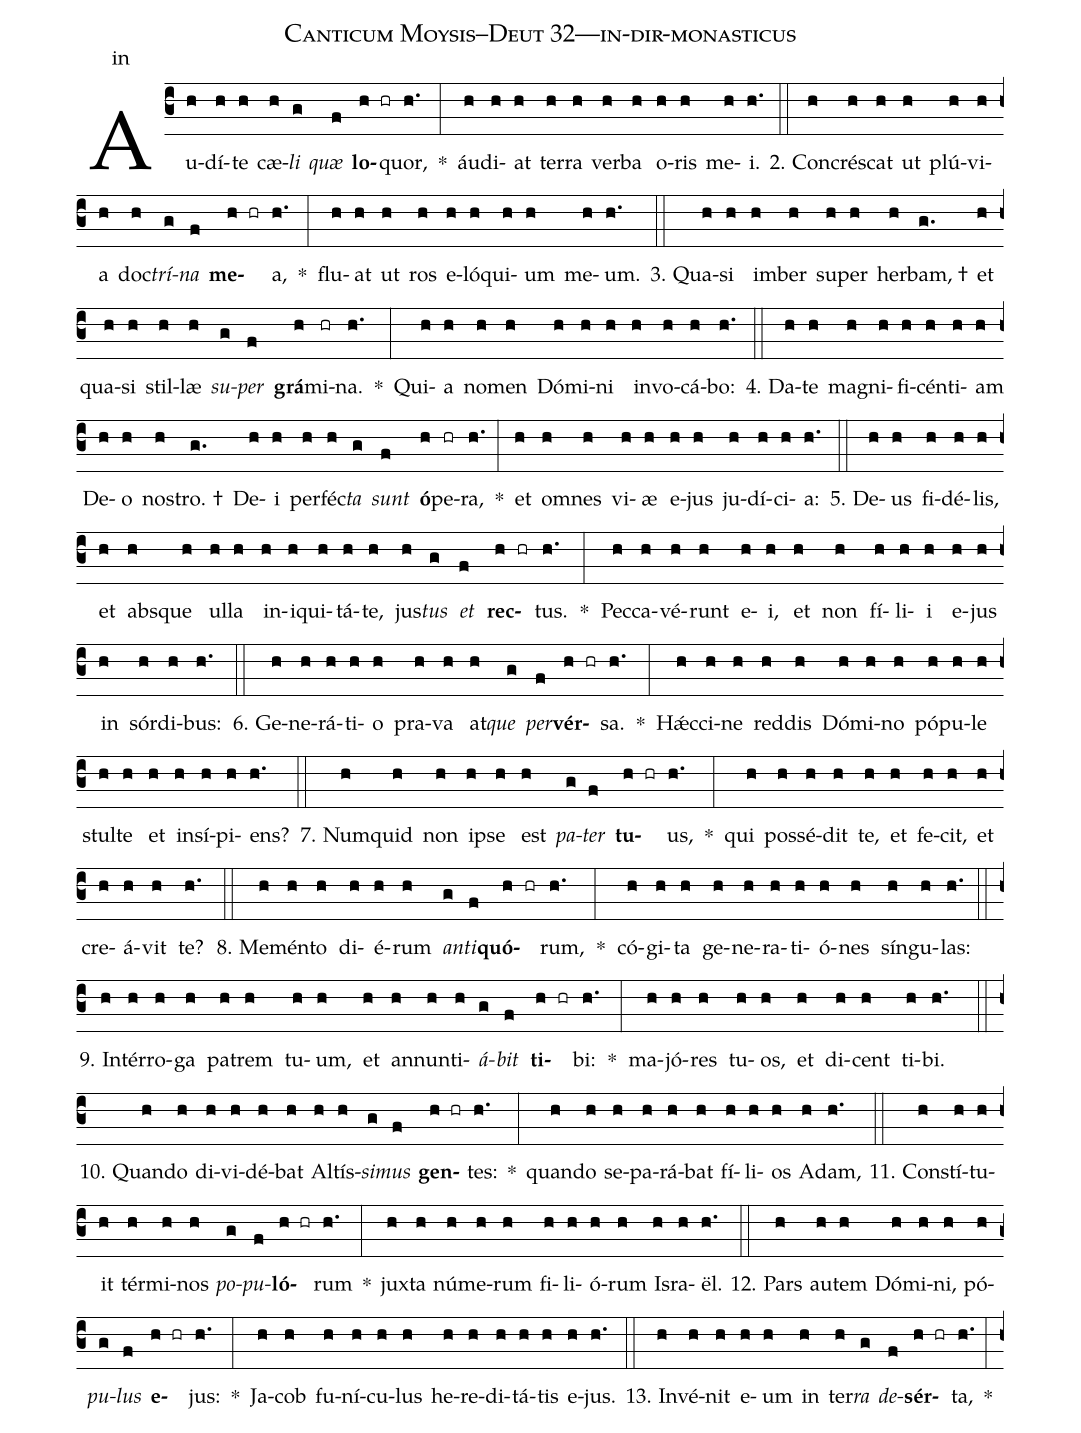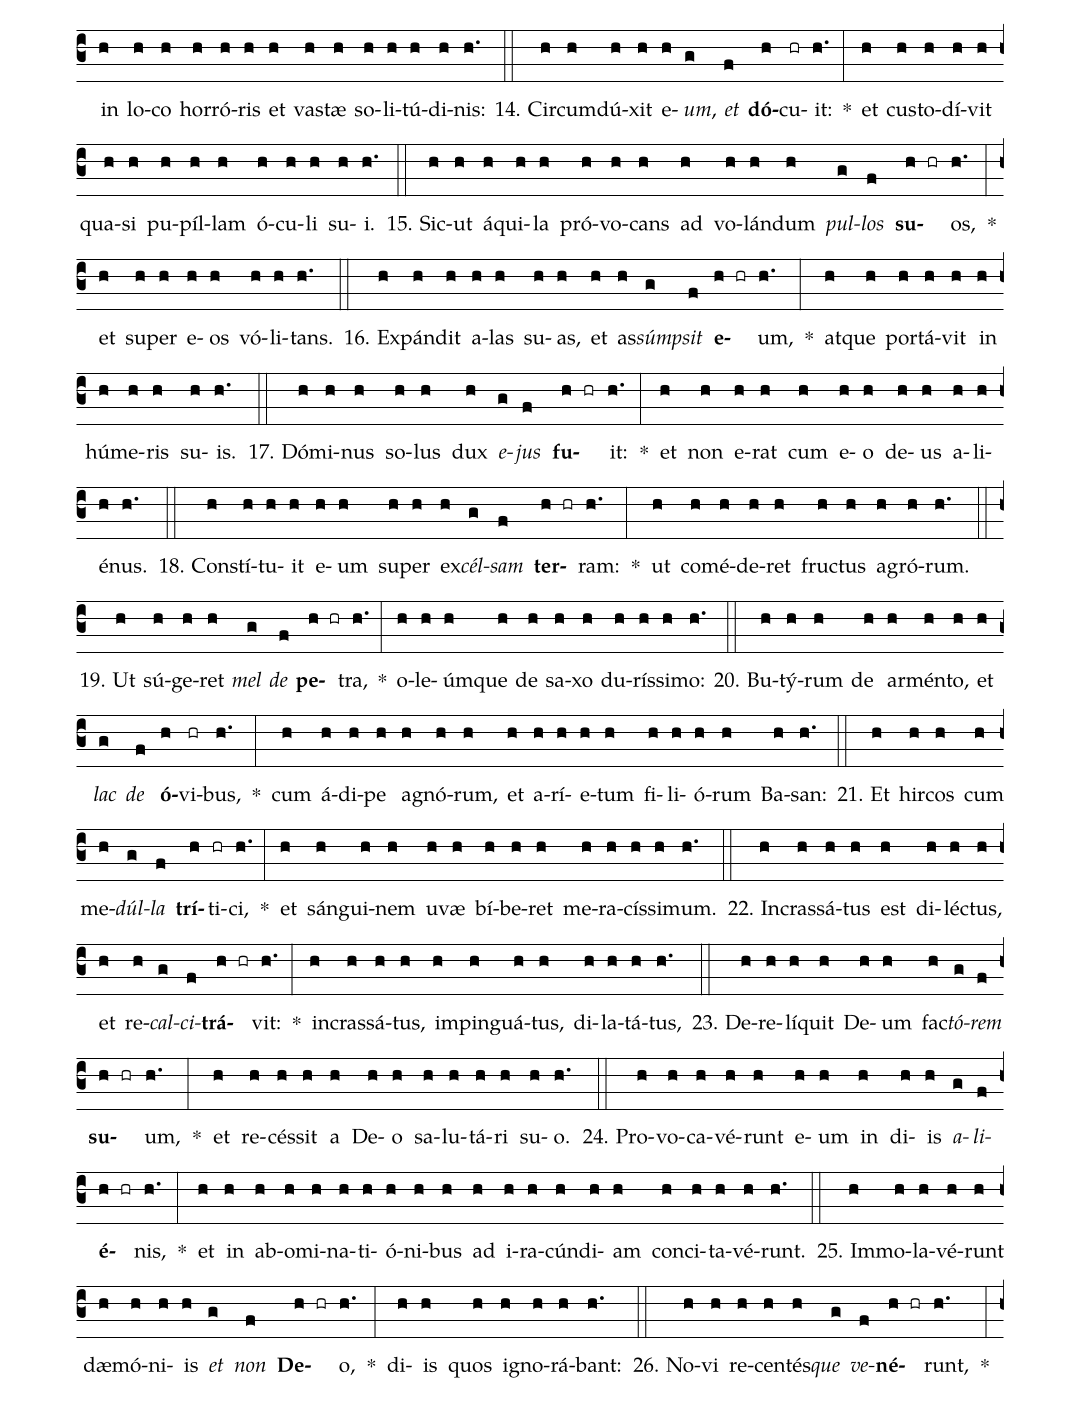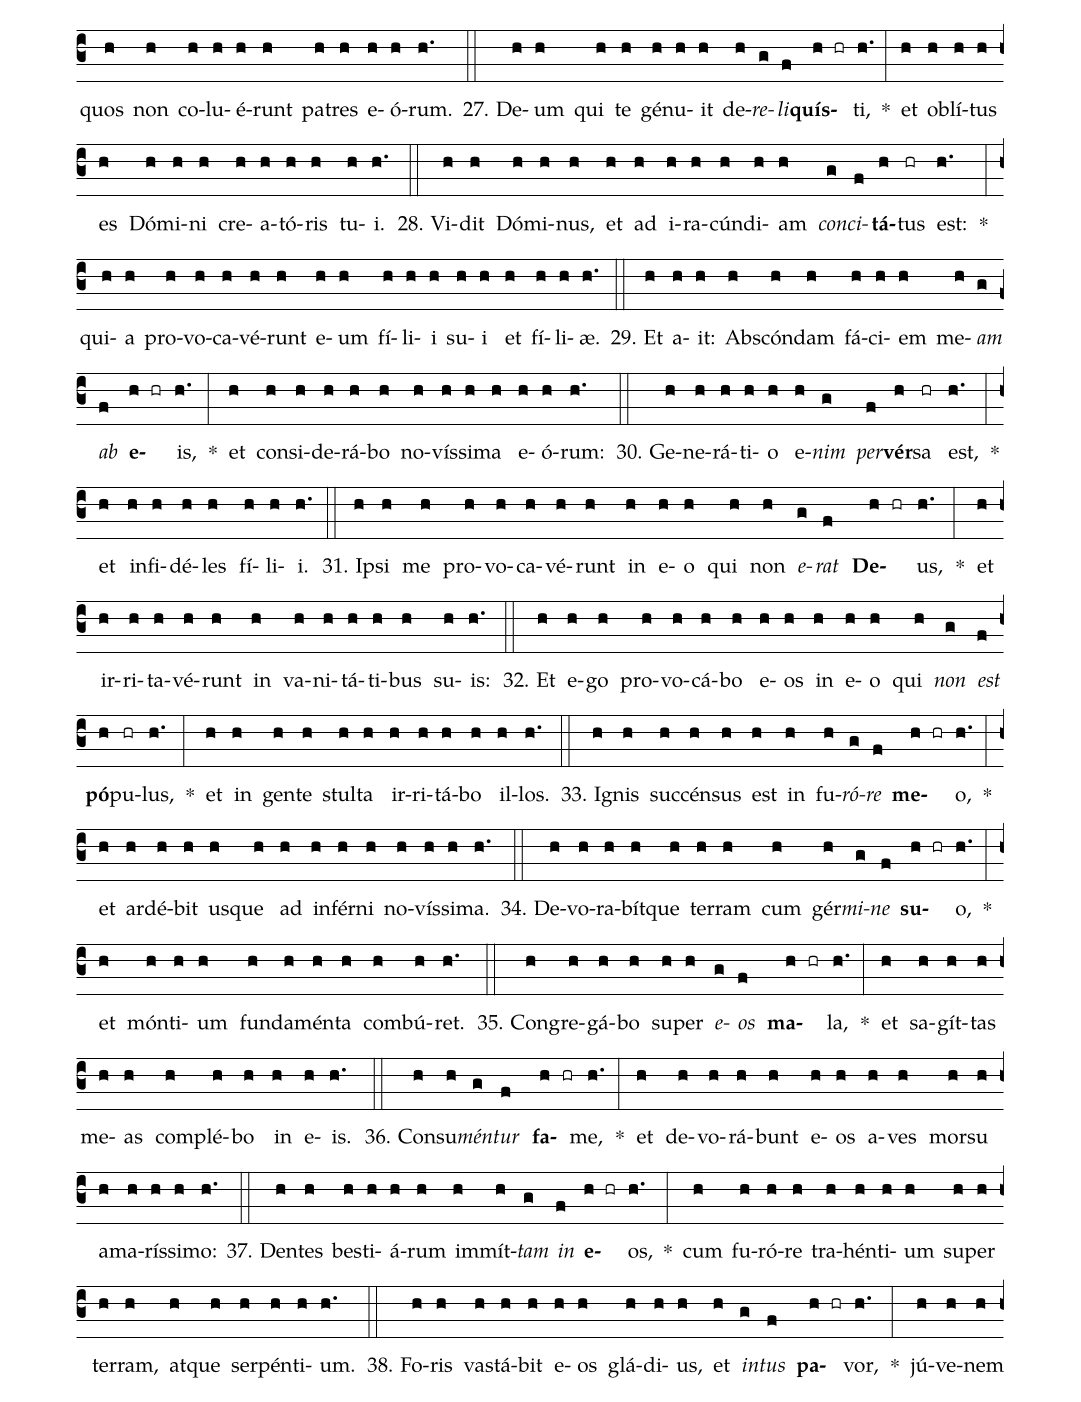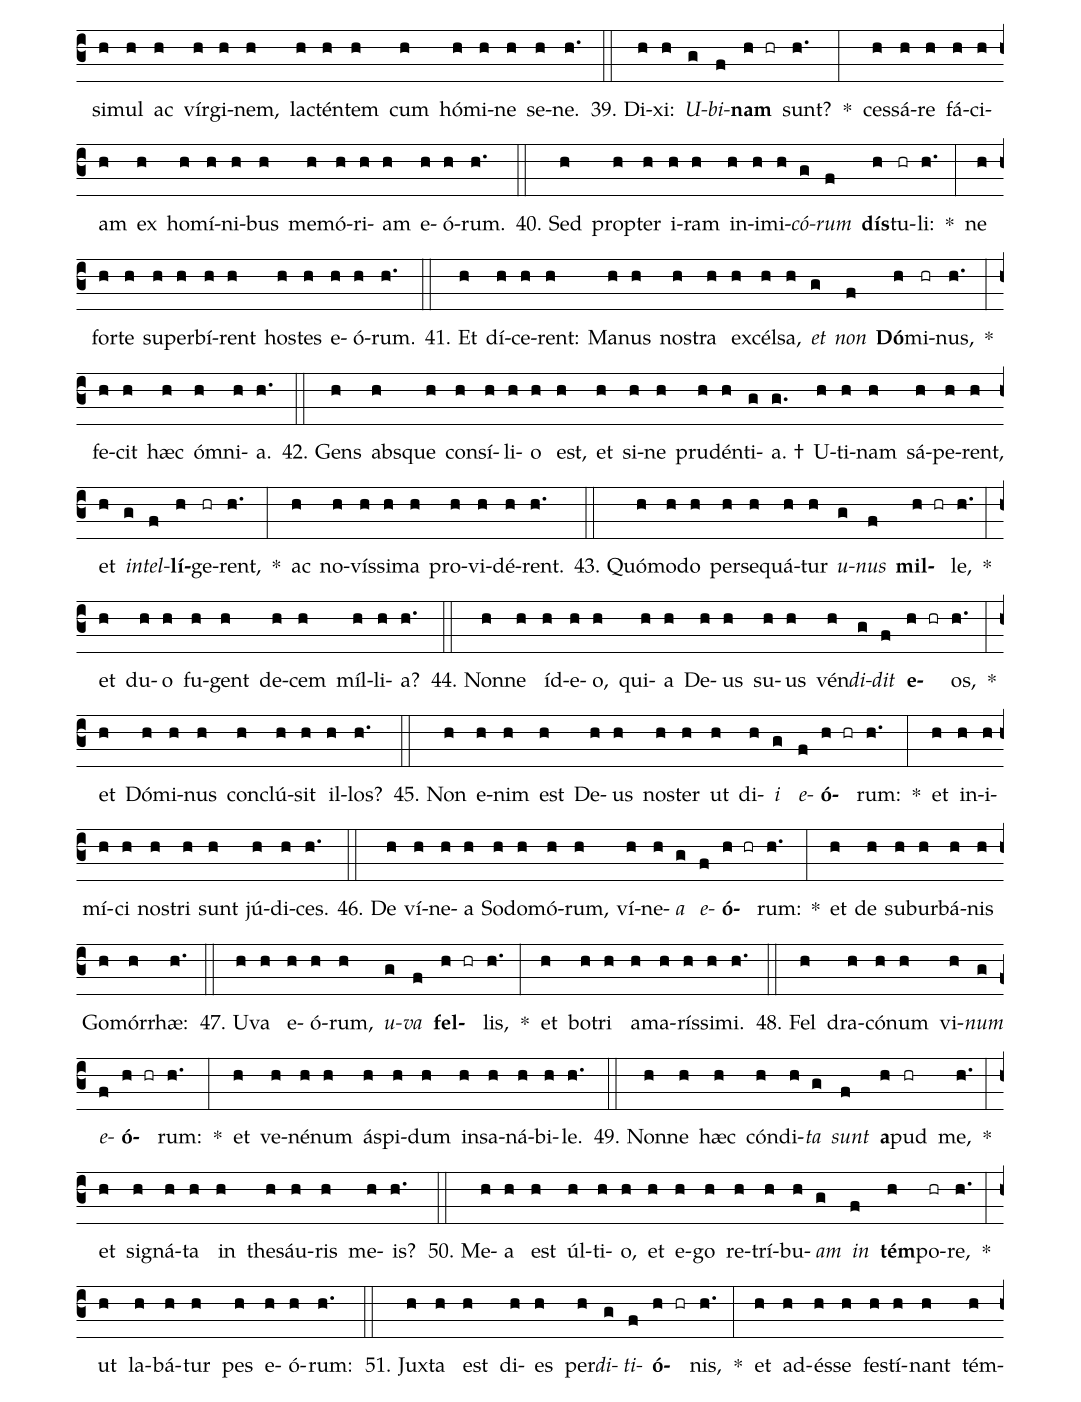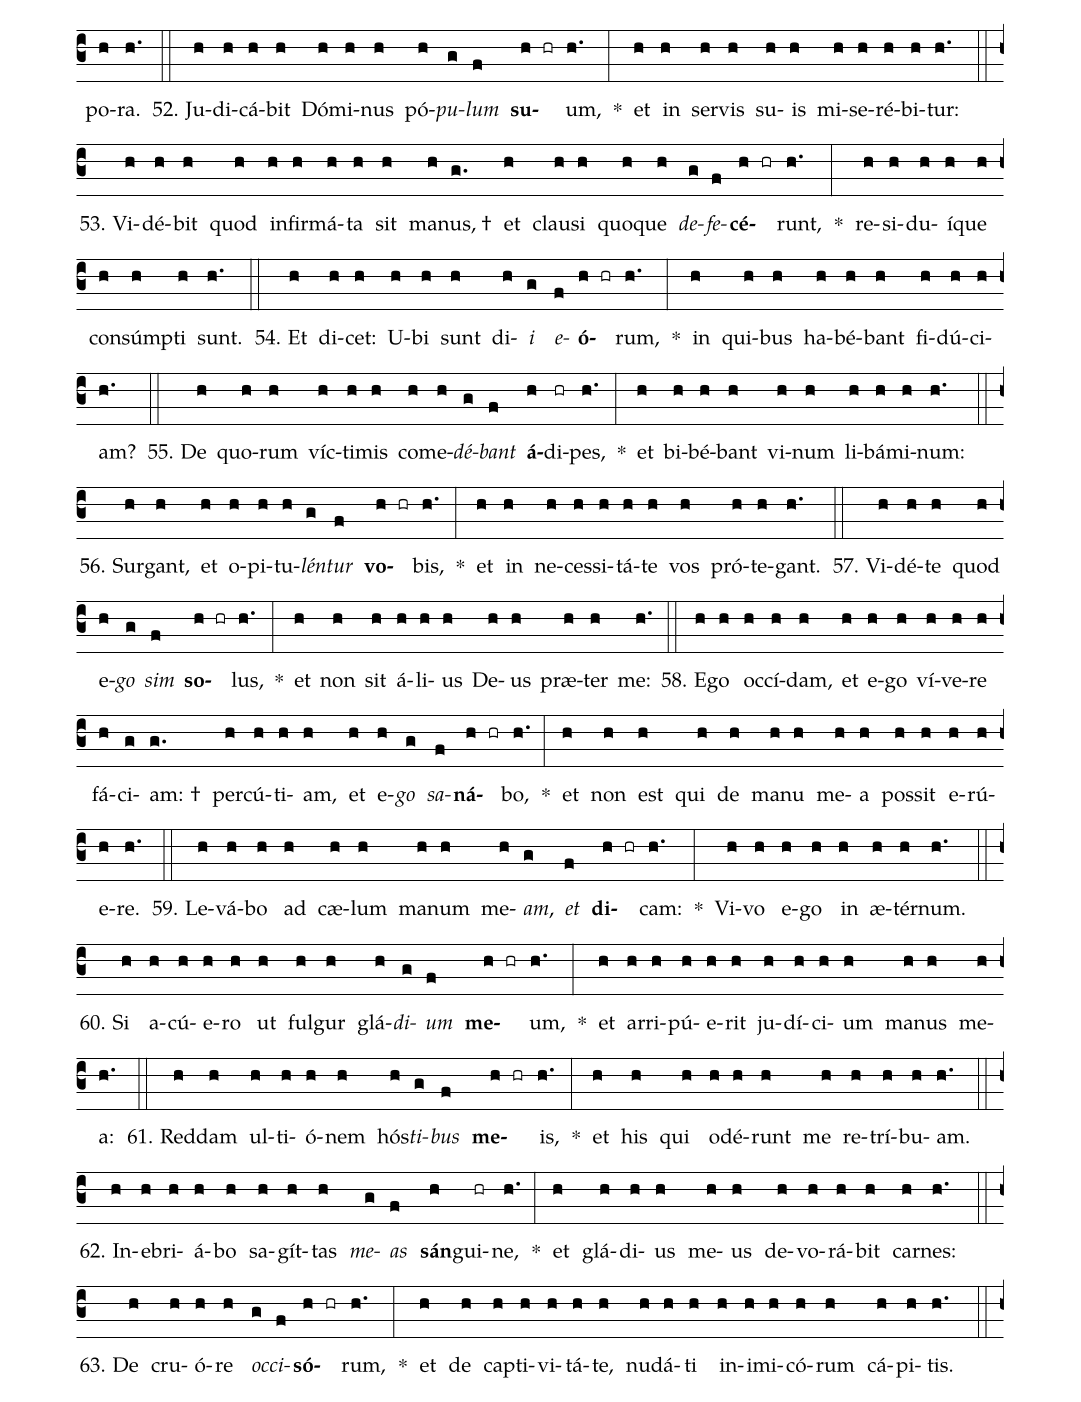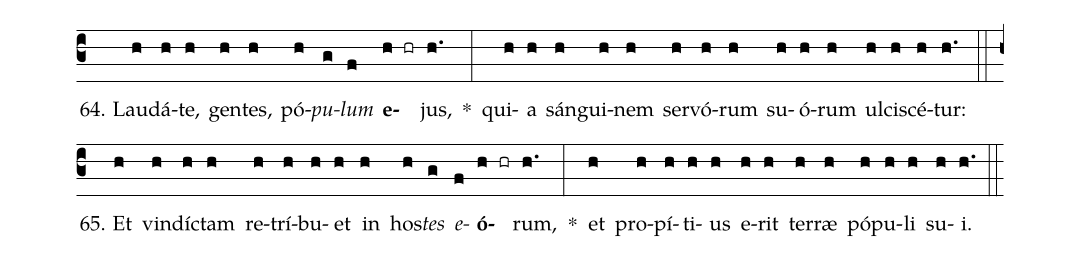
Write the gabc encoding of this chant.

name: Canticum Moysis--Deut 32---in-dir-monasticus;
annotation: in;
%%
(c3)Au(h)dí(h)te(h) cæ(h)<i>li</i>(g) <i>quæ</i>(f) <b>lo</b>(h hr)quor,(h.) *(:) áu(h)di(h)at(h) ter(h)ra(h) ver(h)ba(h) o(h)ris(h) me(h)i.(h.) (::)
2. Con(h)crés(h)cat(h) ut(h) plú(h)vi(h)a(h) doc(h)<i>trí</i>(g)<i>na</i>(f) <b>me</b>(h hr)a,(h.) *(:) flu(h)at(h) ut(h) ros(h) e(h)ló(h)qui(h)um(h) me(h)um.(h.) (::)
3. Qua(h)si(h) im(h)ber(h) su(h)per(h) her(h)bam, †(g.) et(h) qua(h)si(h) stil(h)læ(h) <i>su</i>(g)<i>per</i>(f) <b>grá</b>(h)mi(hr)na.(h.) *(:) Qui(h)a(h) no(h)men(h) Dó(h)mi(h)ni(h) in(h)vo(h)cá(h)bo:(h.) (::)
4. Da(h)te(h) ma(h)gni(h)fi(h)cén(h)ti(h)am(h) De(h)o(h) nos(h)tro. †(g.) De(h)i(h) per(h)féc(h)<i>ta</i>(g) <i>sunt</i>(f) <b>ó</b>(h)pe(hr)ra,(h.) *(:) et(h) om(h)nes(h) vi(h)æ(h) e(h)jus(h) ju(h)dí(h)ci(h)a:(h.) (::)
5. De(h)us(h) fi(h)dé(h)lis,(h) et(h) abs(h)que(h) ul(h)la(h) in(h)i(h)qui(h)tá(h)te,(h) jus(h)<i>tus</i>(g) <i>et</i>(f) <b>rec</b>(h hr)tus.(h.) *(:) Pec(h)ca(h)vé(h)runt(h) e(h)i,(h) et(h) non(h) fí(h)li(h)i(h) e(h)jus(h) in(h) sór(h)di(h)bus:(h.) (::)
6. Ge(h)ne(h)rá(h)ti(h)o(h) pra(h)va(h) at(h)<i>que</i>(g) <i>per</i>(f)<b>vér</b>(h hr)sa.(h.) *(:) Hǽc(h)ci(h)ne(h) red(h)dis(h) Dó(h)mi(h)no(h) pó(h)pu(h)le(h) stul(h)te(h) et(h) in(h)sí(h)pi(h)ens?(h.) (::)
7. Num(h)quid(h) non(h) ip(h)se(h) est(h) <i>pa</i>(g)<i>ter</i>(f) <b>tu</b>(h hr)us,(h.) *(:) qui(h) pos(h)sé(h)dit(h) te,(h) et(h) fe(h)cit,(h) et(h) cre(h)á(h)vit(h) te?(h.) (::)
8. Me(h)mén(h)to(h) di(h)é(h)rum(h) <i>an</i>(g)<i>ti</i>(f)<b>quó</b>(h hr)rum,(h.) *(:) có(h)gi(h)ta(h) ge(h)ne(h)ra(h)ti(h)ó(h)nes(h) sín(h)gu(h)las:(h.) (::)
9. In(h)tér(h)ro(h)ga(h) pa(h)trem(h) tu(h)um,(h) et(h) an(h)nun(h)ti(h)<i>á</i>(g)<i>bit</i>(f) <b>ti</b>(h hr)bi:(h.) *(:) ma(h)jó(h)res(h) tu(h)os,(h) et(h) di(h)cent(h) ti(h)bi.(h.) (::)
10. Quan(h)do(h) di(h)vi(h)dé(h)bat(h) Al(h)tís(h)<i>si</i>(g)<i>mus</i>(f) <b>gen</b>(h hr)tes:(h.) *(:) quan(h)do(h) se(h)pa(h)rá(h)bat(h) fí(h)li(h)os(h) A(h)dam,(h.) (::)
11. Con(h)stí(h)tu(h)it(h) tér(h)mi(h)nos(h) <i>po</i>(g)<i>pu</i>(f)<b>ló</b>(h hr)rum(h.) *(:) jux(h)ta(h) nú(h)me(h)rum(h) fi(h)li(h)ó(h)rum(h) Is(h)ra(h)ël.(h.) (::)
12. Pars(h) au(h)tem(h) Dó(h)mi(h)ni,(h) pó(h)<i>pu</i>(g)<i>lus</i>(f) <b>e</b>(h hr)jus:(h.) *(:) Ja(h)cob(h) fu(h)ní(h)cu(h)lus(h) he(h)re(h)di(h)tá(h)tis(h) e(h)jus.(h.) (::)
13. In(h)vé(h)nit(h) e(h)um(h) in(h) ter(h)<i>ra</i>(g) <i>de</i>(f)<b>sér</b>(h hr)ta,(h.) *(:) in(h) lo(h)co(h) hor(h)ró(h)ris(h) et(h) vas(h)tæ(h) so(h)li(h)tú(h)di(h)nis:(h.) (::)
14. Cir(h)cum(h)dú(h)xit(h) e(h)<i>um</i>,(g) <i>et</i>(f) <b>dó</b>(h)cu(hr)it:(h.) *(:) et(h) cus(h)to(h)dí(h)vit(h) qua(h)si(h) pu(h)píl(h)lam(h) ó(h)cu(h)li(h) su(h)i.(h.) (::)
15. Sic(h)ut(h) á(h)qui(h)la(h) pró(h)vo(h)cans(h) ad(h) vo(h)lán(h)dum(h) <i>pul</i>(g)<i>los</i>(f) <b>su</b>(h hr)os,(h.) *(:) et(h) su(h)per(h) e(h)os(h) vó(h)li(h)tans.(h.) (::)
16. Ex(h)pán(h)dit(h) a(h)las(h) su(h)as,(h) et(h) as(h)<i>súmp</i>(g)<i>sit</i>(f) <b>e</b>(h hr)um,(h.) *(:) at(h)que(h) por(h)tá(h)vit(h) in(h) hú(h)me(h)ris(h) su(h)is.(h.) (::)
17. Dó(h)mi(h)nus(h) so(h)lus(h) dux(h) <i>e</i>(g)<i>jus</i>(f) <b>fu</b>(h hr)it:(h.) *(:) et(h) non(h) e(h)rat(h) cum(h) e(h)o(h) de(h)us(h) a(h)li(h)é(h)nus.(h.) (::)
18. Con(h)stí(h)tu(h)it(h) e(h)um(h) su(h)per(h) ex(h)<i>cél</i>(g)<i>sam</i>(f) <b>ter</b>(h hr)ram:(h.) *(:) ut(h) com(h)é(h)de(h)ret(h) fruc(h)tus(h) a(h)gró(h)rum.(h.) (::)
19. Ut(h) sú(h)ge(h)ret(h) <i>mel</i>(g) <i>de</i>(f) <b>pe</b>(h hr)tra,(h.) *(:) o(h)le(h)úm(h)que(h) de(h) sa(h)xo(h) du(h)rís(h)si(h)mo:(h.) (::)
20. Bu(h)tý(h)rum(h) de(h) ar(h)mén(h)to,(h) et(h) <i>lac</i>(g) <i>de</i>(f) <b>ó</b>(h)vi(hr)bus,(h.) *(:) cum(h) á(h)di(h)pe(h) a(h)gnó(h)rum,(h) et(h) a(h)rí(h)e(h)tum(h) fi(h)li(h)ó(h)rum(h) Ba(h)san:(h.) (::)
21. Et(h) hir(h)cos(h) cum(h) me(h)<i>dúl</i>(g)<i>la</i>(f) <b>trí</b>(h)ti(hr)ci,(h.) *(:) et(h) sán(h)gui(h)nem(h) u(h)væ(h) bí(h)be(h)ret(h) me(h)ra(h)cís(h)si(h)mum.(h.) (::)
22. In(h)cras(h)sá(h)tus(h) est(h) di(h)léc(h)tus,(h) et(h) re(h)<i>cal</i>(g)<i>ci</i>(f)<b>trá</b>(h hr)vit:(h.) *(:) in(h)cras(h)sá(h)tus,(h) im(h)pin(h)guá(h)tus,(h) di(h)la(h)tá(h)tus,(h.) (::)
23. De(h)re(h)lí(h)quit(h) De(h)um(h) fac(h)<i>tó</i>(g)<i>rem</i>(f) <b>su</b>(h hr)um,(h.) *(:) et(h) re(h)cés(h)sit(h) a(h) De(h)o(h) sa(h)lu(h)tá(h)ri(h) su(h)o.(h.) (::)
24. Pro(h)vo(h)ca(h)vé(h)runt(h) e(h)um(h) in(h) di(h)is(h) <i>a</i>(g)<i>li</i>(f)<b>é</b>(h hr)nis,(h.) *(:) et(h) in(h) ab(h)o(h)mi(h)na(h)ti(h)ó(h)ni(h)bus(h) ad(h) i(h)ra(h)cún(h)di(h)am(h) con(h)ci(h)ta(h)vé(h)runt.(h.) (::)
25. Im(h)mo(h)la(h)vé(h)runt(h) dæ(h)mó(h)ni(h)is(h) <i>et</i>(g) <i>non</i>(f) <b>De</b>(h hr)o,(h.) *(:) di(h)is(h) quos(h) i(h)gno(h)rá(h)bant:(h.) (::)
26. No(h)vi(h) re(h)cen(h)tés(h)<i>que</i>(g) <i>ve</i>(f)<b>né</b>(h hr)runt,(h.) *(:) quos(h) non(h) co(h)lu(h)é(h)runt(h) pa(h)tres(h) e(h)ó(h)rum.(h.) (::)
27. De(h)um(h) qui(h) te(h) gé(h)nu(h)it(h) de(h)<i>re</i>(g)<i>li</i>(f)<b>quís</b>(h hr)ti,(h.) *(:) et(h) ob(h)lí(h)tus(h) es(h) Dó(h)mi(h)ni(h) cre(h)a(h)tó(h)ris(h) tu(h)i.(h.) (::)
28. Vi(h)dit(h) Dó(h)mi(h)nus,(h) et(h) ad(h) i(h)ra(h)cún(h)di(h)am(h) <i>con</i>(g)<i>ci</i>(f)<b>tá</b>(h)tus(hr) est:(h.) *(:) qui(h)a(h) pro(h)vo(h)ca(h)vé(h)runt(h) e(h)um(h) fí(h)li(h)i(h) su(h)i(h) et(h) fí(h)li(h)æ.(h.) (::)
29. Et(h) a(h)it:(h) Abs(h)cón(h)dam(h) fá(h)ci(h)em(h) me(h)<i>am</i>(g) <i>ab</i>(f) <b>e</b>(h hr)is,(h.) *(:) et(h) con(h)si(h)de(h)rá(h)bo(h) no(h)vís(h)si(h)ma(h) e(h)ó(h)rum:(h.) (::)
30. Ge(h)ne(h)rá(h)ti(h)o(h) e(h)<i>nim</i>(g) <i>per</i>(f)<b>vér</b>(h)sa(hr) est,(h.) *(:) et(h) in(h)fi(h)dé(h)les(h) fí(h)li(h)i.(h.) (::)
31. Ip(h)si(h) me(h) pro(h)vo(h)ca(h)vé(h)runt(h) in(h) e(h)o(h) qui(h) non(h) <i>e</i>(g)<i>rat</i>(f) <b>De</b>(h hr)us,(h.) *(:) et(h) ir(h)ri(h)ta(h)vé(h)runt(h) in(h) va(h)ni(h)tá(h)ti(h)bus(h) su(h)is:(h.) (::)
32. Et(h) e(h)go(h) pro(h)vo(h)cá(h)bo(h) e(h)os(h) in(h) e(h)o(h) qui(h) <i>non</i>(g) <i>est</i>(f) <b>pó</b>(h)pu(hr)lus,(h.) *(:) et(h) in(h) gen(h)te(h) stul(h)ta(h) ir(h)ri(h)tá(h)bo(h) il(h)los.(h.) (::)
33. I(h)gnis(h) suc(h)cén(h)sus(h) est(h) in(h) fu(h)<i>ró</i>(g)<i>re</i>(f) <b>me</b>(h hr)o,(h.) *(:) et(h) ar(h)dé(h)bit(h) us(h)que(h) ad(h) in(h)fér(h)ni(h) no(h)vís(h)si(h)ma.(h.) (::)
34. De(h)vo(h)ra(h)bít(h)que(h) ter(h)ram(h) cum(h) gér(h)<i>mi</i>(g)<i>ne</i>(f) <b>su</b>(h hr)o,(h.) *(:) et(h) món(h)ti(h)um(h) fun(h)da(h)mén(h)ta(h) com(h)bú(h)ret.(h.) (::)
35. Con(h)gre(h)gá(h)bo(h) su(h)per(h) <i>e</i>(g)<i>os</i>(f) <b>ma</b>(h hr)la,(h.) *(:) et(h) sa(h)gít(h)tas(h) me(h)as(h) com(h)plé(h)bo(h) in(h) e(h)is.(h.) (::)
36. Con(h)su(h)<i>mén</i>(g)<i>tur</i>(f) <b>fa</b>(h hr)me,(h.) *(:) et(h) de(h)vo(h)rá(h)bunt(h) e(h)os(h) a(h)ves(h) mor(h)su(h) a(h)ma(h)rís(h)si(h)mo:(h.) (::)
37. Den(h)tes(h) bes(h)ti(h)á(h)rum(h) im(h)mít(h)<i>tam</i>(g) <i>in</i>(f) <b>e</b>(h hr)os,(h.) *(:) cum(h) fu(h)ró(h)re(h) tra(h)hén(h)ti(h)um(h) su(h)per(h) ter(h)ram,(h) at(h)que(h) ser(h)pén(h)ti(h)um.(h.) (::)
38. Fo(h)ris(h) vas(h)tá(h)bit(h) e(h)os(h) glá(h)di(h)us,(h) et(h) <i>in</i>(g)<i>tus</i>(f) <b>pa</b>(h hr)vor,(h.) *(:) jú(h)ve(h)nem(h) si(h)mul(h) ac(h) vír(h)gi(h)nem,(h) lac(h)tén(h)tem(h) cum(h) hó(h)mi(h)ne(h) se(h)ne.(h.) (::)
39. Di(h)xi:(h) <i>U</i>(g)<i>bi</i>(f)<b>nam</b>(h hr) sunt?(h.) *(:) ces(h)sá(h)re(h) fá(h)ci(h)am(h) ex(h) ho(h)mí(h)ni(h)bus(h) me(h)mó(h)ri(h)am(h) e(h)ó(h)rum.(h.) (::)
40. Sed(h) prop(h)ter(h) i(h)ram(h) in(h)i(h)mi(h)<i>có</i>(g)<i>rum</i>(f) <b>dís</b>(h)tu(hr)li:(h.) *(:) ne(h) for(h)te(h) su(h)per(h)bí(h)rent(h) hos(h)tes(h) e(h)ó(h)rum.(h.) (::)
41. Et(h) dí(h)ce(h)rent:(h) Ma(h)nus(h) nos(h)tra(h) ex(h)cél(h)sa,(h) <i>et</i>(g) <i>non</i>(f) <b>Dó</b>(h)mi(hr)nus,(h.) *(:) fe(h)cit(h) hæc(h) óm(h)ni(h)a.(h.) (::)
42. Gens(h) abs(h)que(h) con(h)sí(h)li(h)o(h) est,(h) et(h) si(h)ne(h) pru(h)dén(h)ti(g)a. †(g.) U(h)ti(h)nam(h) sá(h)pe(h)rent,(h) et(h) <i>in</i>(g)<i>tel</i>(f)<b>lí</b>(h)ge(hr)rent,(h.) *(:) ac(h) no(h)vís(h)si(h)ma(h) pro(h)vi(h)dé(h)rent.(h.) (::)
43. Quó(h)mo(h)do(h) per(h)se(h)quá(h)tur(h) <i>u</i>(g)<i>nus</i>(f) <b>mil</b>(h hr)le,(h.) *(:) et(h) du(h)o(h) fu(h)gent(h) de(h)cem(h) míl(h)li(h)a?(h.) (::)
44. Non(h)ne(h) íd(h)e(h)o,(h) qui(h)a(h) De(h)us(h) su(h)us(h) vén(h)<i>di</i>(g)<i>dit</i>(f) <b>e</b>(h hr)os,(h.) *(:) et(h) Dó(h)mi(h)nus(h) con(h)clú(h)sit(h) il(h)los?(h.) (::)
45. Non(h) e(h)nim(h) est(h) De(h)us(h) nos(h)ter(h) ut(h) di(h)<i>i</i>(g) <i>e</i>(f)<b>ó</b>(h hr)rum:(h.) *(:) et(h) in(h)i(h)mí(h)ci(h) nos(h)tri(h) sunt(h) jú(h)di(h)ces.(h.) (::)
46. De(h) ví(h)ne(h)a(h) So(h)do(h)mó(h)rum,(h) ví(h)ne(h)<i>a</i>(g) <i>e</i>(f)<b>ó</b>(h hr)rum:(h.) *(:) et(h) de(h) sub(h)ur(h)bá(h)nis(h) Go(h)mór(h)rhæ:(h.) (::)
47. U(h)va(h) e(h)ó(h)rum,(h) <i>u</i>(g)<i>va</i>(f) <b>fel</b>(h hr)lis,(h.) *(:) et(h) bo(h)tri(h) a(h)ma(h)rís(h)si(h)mi.(h.) (::)
48. Fel(h) dra(h)có(h)num(h) vi(h)<i>num</i>(g) <i>e</i>(f)<b>ó</b>(h hr)rum:(h.) *(:) et(h) ve(h)né(h)num(h) ás(h)pi(h)dum(h) in(h)sa(h)ná(h)bi(h)le.(h.) (::)
49. Non(h)ne(h) hæc(h) cón(h)di(h)<i>ta</i>(g) <i>sunt</i>(f) <b>a</b>(h)pud(hr) me,(h.) *(:) et(h) si(h)gná(h)ta(h) in(h) the(h)sáu(h)ris(h) me(h)is?(h.) (::)
50. Me(h)a(h) est(h) úl(h)ti(h)o,(h) et(h) e(h)go(h) re(h)trí(h)bu(h)<i>am</i>(g) <i>in</i>(f) <b>tém</b>(h)po(hr)re,(h.) *(:) ut(h) la(h)bá(h)tur(h) pes(h) e(h)ó(h)rum:(h.) (::)
51. Jux(h)ta(h) est(h) di(h)es(h) per(h)<i>di</i>(g)<i>ti</i>(f)<b>ó</b>(h hr)nis,(h.) *(:) et(h) ad(h)és(h)se(h) fes(h)tí(h)nant(h) tém(h)po(h)ra.(h.) (::)
52. Ju(h)di(h)cá(h)bit(h) Dó(h)mi(h)nus(h) pó(h)<i>pu</i>(g)<i>lum</i>(f) <b>su</b>(h hr)um,(h.) *(:) et(h) in(h) ser(h)vis(h) su(h)is(h) mi(h)se(h)ré(h)bi(h)tur:(h.) (::)
53. Vi(h)dé(h)bit(h) quod(h) in(h)fir(h)má(h)ta(h) sit(h) ma(h)nus, †(g.) et(h) clau(h)si(h) quo(h)que(h) <i>de</i>(g)<i>fe</i>(f)<b>cé</b>(h hr)runt,(h.) *(:) re(h)si(h)du(h)í(h)que(h) con(h)súmp(h)ti(h) sunt.(h.) (::)
54. Et(h) di(h)cet:(h) U(h)bi(h) sunt(h) di(h)<i>i</i>(g) <i>e</i>(f)<b>ó</b>(h hr)rum,(h.) *(:) in(h) qui(h)bus(h) ha(h)bé(h)bant(h) fi(h)dú(h)ci(h)am?(h.) (::)
55. De(h) quo(h)rum(h) víc(h)ti(h)mis(h) com(h)e(h)<i>dé</i>(g)<i>bant</i>(f) <b>á</b>(h)di(hr)pes,(h.) *(:) et(h) bi(h)bé(h)bant(h) vi(h)num(h) li(h)bá(h)mi(h)num:(h.) (::)
56. Sur(h)gant,(h) et(h) o(h)pi(h)tu(h)<i>lén</i>(g)<i>tur</i>(f) <b>vo</b>(h hr)bis,(h.) *(:) et(h) in(h) ne(h)ces(h)si(h)tá(h)te(h) vos(h) pró(h)te(h)gant.(h.) (::)
57. Vi(h)dé(h)te(h) quod(h) e(h)<i>go</i>(g) <i>sim</i>(f) <b>so</b>(h hr)lus,(h.) *(:) et(h) non(h) sit(h) á(h)li(h)us(h) De(h)us(h) præ(h)ter(h) me:(h.) (::)
58. E(h)go(h) oc(h)cí(h)dam,(h) et(h) e(h)go(h) ví(h)ve(h)re(h) fá(h)ci(g)am: †(g.) per(h)cú(h)ti(h)am,(h) et(h) e(h)<i>go</i>(g) <i>sa</i>(f)<b>ná</b>(h hr)bo,(h.) *(:) et(h) non(h) est(h) qui(h) de(h) ma(h)nu(h) me(h)a(h) pos(h)sit(h) e(h)rú(h)e(h)re.(h.) (::)
59. Le(h)vá(h)bo(h) ad(h) cæ(h)lum(h) ma(h)num(h) me(h)<i>am</i>,(g) <i>et</i>(f) <b>di</b>(h hr)cam:(h.) *(:) Vi(h)vo(h) e(h)go(h) in(h) æ(h)tér(h)num.(h.) (::)
60. Si(h) a(h)cú(h)e(h)ro(h) ut(h) ful(h)gur(h) glá(h)<i>di</i>(g)<i>um</i>(f) <b>me</b>(h hr)um,(h.) *(:) et(h) ar(h)ri(h)pú(h)e(h)rit(h) ju(h)dí(h)ci(h)um(h) ma(h)nus(h) me(h)a:(h.) (::)
61. Red(h)dam(h) ul(h)ti(h)ó(h)nem(h) hós(h)<i>ti</i>(g)<i>bus</i>(f) <b>me</b>(h hr)is,(h.) *(:) et(h) his(h) qui(h) o(h)dé(h)runt(h) me(h) re(h)trí(h)bu(h)am.(h.) (::)
62. In(h)e(h)bri(h)á(h)bo(h) sa(h)gít(h)tas(h) <i>me</i>(g)<i>as</i>(f) <b>sán</b>(h)gui(hr)ne,(h.) *(:) et(h) glá(h)di(h)us(h) me(h)us(h) de(h)vo(h)rá(h)bit(h) car(h)nes:(h.) (::)
63. De(h) cru(h)ó(h)re(h) <i>oc</i>(g)<i>ci</i>(f)<b>só</b>(h hr)rum,(h.) *(:) et(h) de(h) cap(h)ti(h)vi(h)tá(h)te,(h) nu(h)dá(h)ti(h) in(h)i(h)mi(h)có(h)rum(h) cá(h)pi(h)tis.(h.) (::)
64. Lau(h)dá(h)te,(h) gen(h)tes,(h) pó(h)<i>pu</i>(g)<i>lum</i>(f) <b>e</b>(h hr)jus,(h.) *(:) qui(h)a(h) sán(h)gui(h)nem(h) ser(h)vó(h)rum(h) su(h)ó(h)rum(h) ul(h)ci(h)scé(h)tur:(h.) (::)
65. Et(h) vin(h)díc(h)tam(h) re(h)trí(h)bu(h)et(h) in(h) hos(h)<i>tes</i>(g) <i>e</i>(f)<b>ó</b>(h hr)rum,(h.) *(:) et(h) pro(h)pí(h)ti(h)us(h) e(h)rit(h) ter(h)ræ(h) pó(h)pu(h)li(h) su(h)i.(h.) (::)
